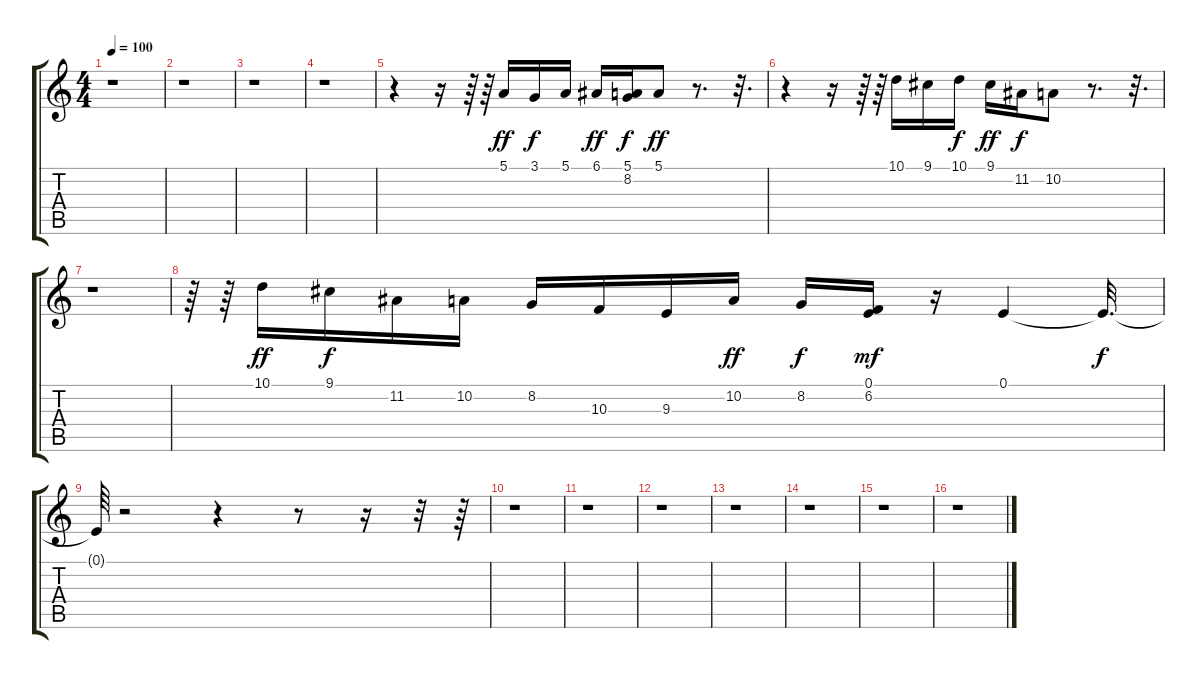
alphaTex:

\track "" {instrument synthbrass1}
\staff {score tabs}
\tuning (E4 B3 G3 D3 A2 E2) {hide}
\ts (4 4)
\tempo 100
\clef g2
\ks c
r.1{dy f} |
r.1 |
r.1 |
r.1 |
r.4 r.16 r.64 r.64 5.1.16{dy ff} 3.1.16{dy f} 5.1.16 6.1.16{dy ff} (5.1 8.2).16{dy f} 5.1.8{dy ff} r.8{d} r.32{d} |
r.4 r.16 r.64 r.64 10.1.16 9.1.16 10.1.16{dy f} 9.1.16{dy ff} 11.2.16{dy f} 10.2.8 r.8{d} r.32{d} |
r.1 |
r.64 r.64 10.1.16{dy ff} 9.1.16{dy f} 11.2.16 10.2.16 8.2.16 10.3.16 9.3.16 10.2.16{dy ff} 8.2.16{dy f} (0.1 6.2).16{dy mf} r.16 0.1.4 0.1{t}.32{d dy f} |
0.1{t}.64 r.2 r.4 r.8 r.16 r.32 r.64 |
r.1 |
r.1 |
r.1 |
r.1 |
r.1 |
r.1 |
r.1
